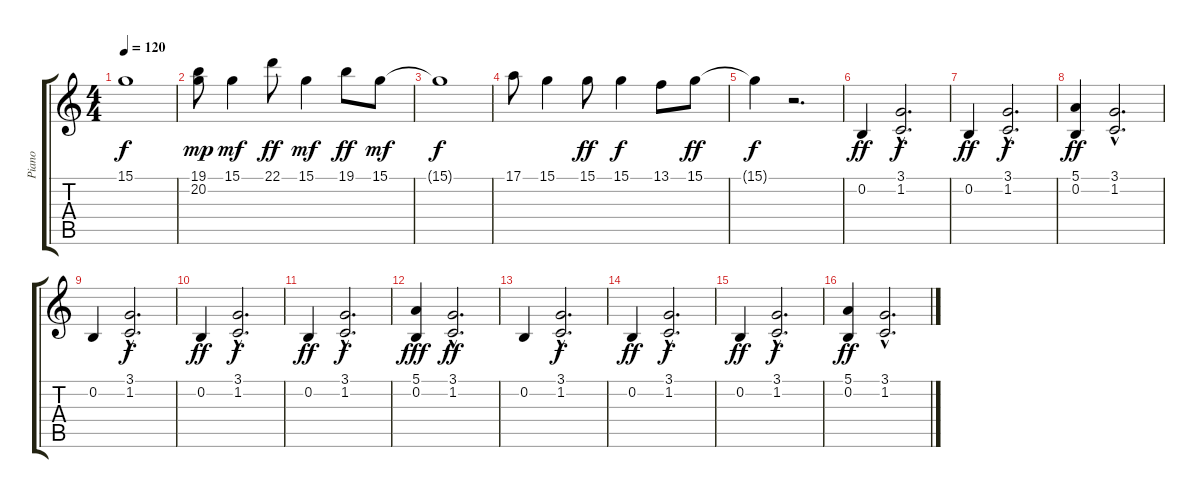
\track ("Piano" "Piano") {instrument acousticgrandpiano}
\staff {score tabs}
\tuning (E4 B3 G3 D3 A2 E2) {hide}
\ts (4 4)
\tempo 120
\clef g2
\ks c
15.1{t}.1{dy f} |
(19.1 20.2).8{dy mp} 15.1.4{dy mf} 22.1.8{dy ff} 15.1.4{dy mf} 19.1.8{dy ff} 15.1.8{dy mf} |
15.1{t}.1{dy f} |
17.1.8 15.1.4 15.1.8{dy ff} 15.1.4{dy f} 13.1.8 15.1.8{dy ff} |
15.1{t}.4{dy f} r.2{d} |
0.2.4{dy ff} (3.1{hac} 1.2{hac}).2{d dy f} |
0.2.4{dy ff} (3.1{hac} 1.2{hac}).2{d dy f} |
(5.1 0.2).4{dy ff} (3.1{hac} 1.2{hac}).2{d} |
0.2.4 (3.1{hac} 1.2{hac}).2{d dy f} |
0.2.4{dy ff} (3.1{hac} 1.2{hac}).2{d dy f} |
0.2.4{dy ff} (3.1{hac} 1.2{hac}).2{d dy f} |
(5.1 0.2).4{dy fff} (3.1{hac} 1.2{hac}).2{d dy ff} |
0.2.4 (3.1{hac} 1.2{hac}).2{d dy f} |
0.2.4{dy ff} (3.1{hac} 1.2{hac}).2{d dy f} |
0.2.4{dy ff} (3.1{hac} 1.2{hac}).2{d dy f} |
(5.1 0.2).4{dy ff} (3.1{hac} 1.2{hac}).2{d}
